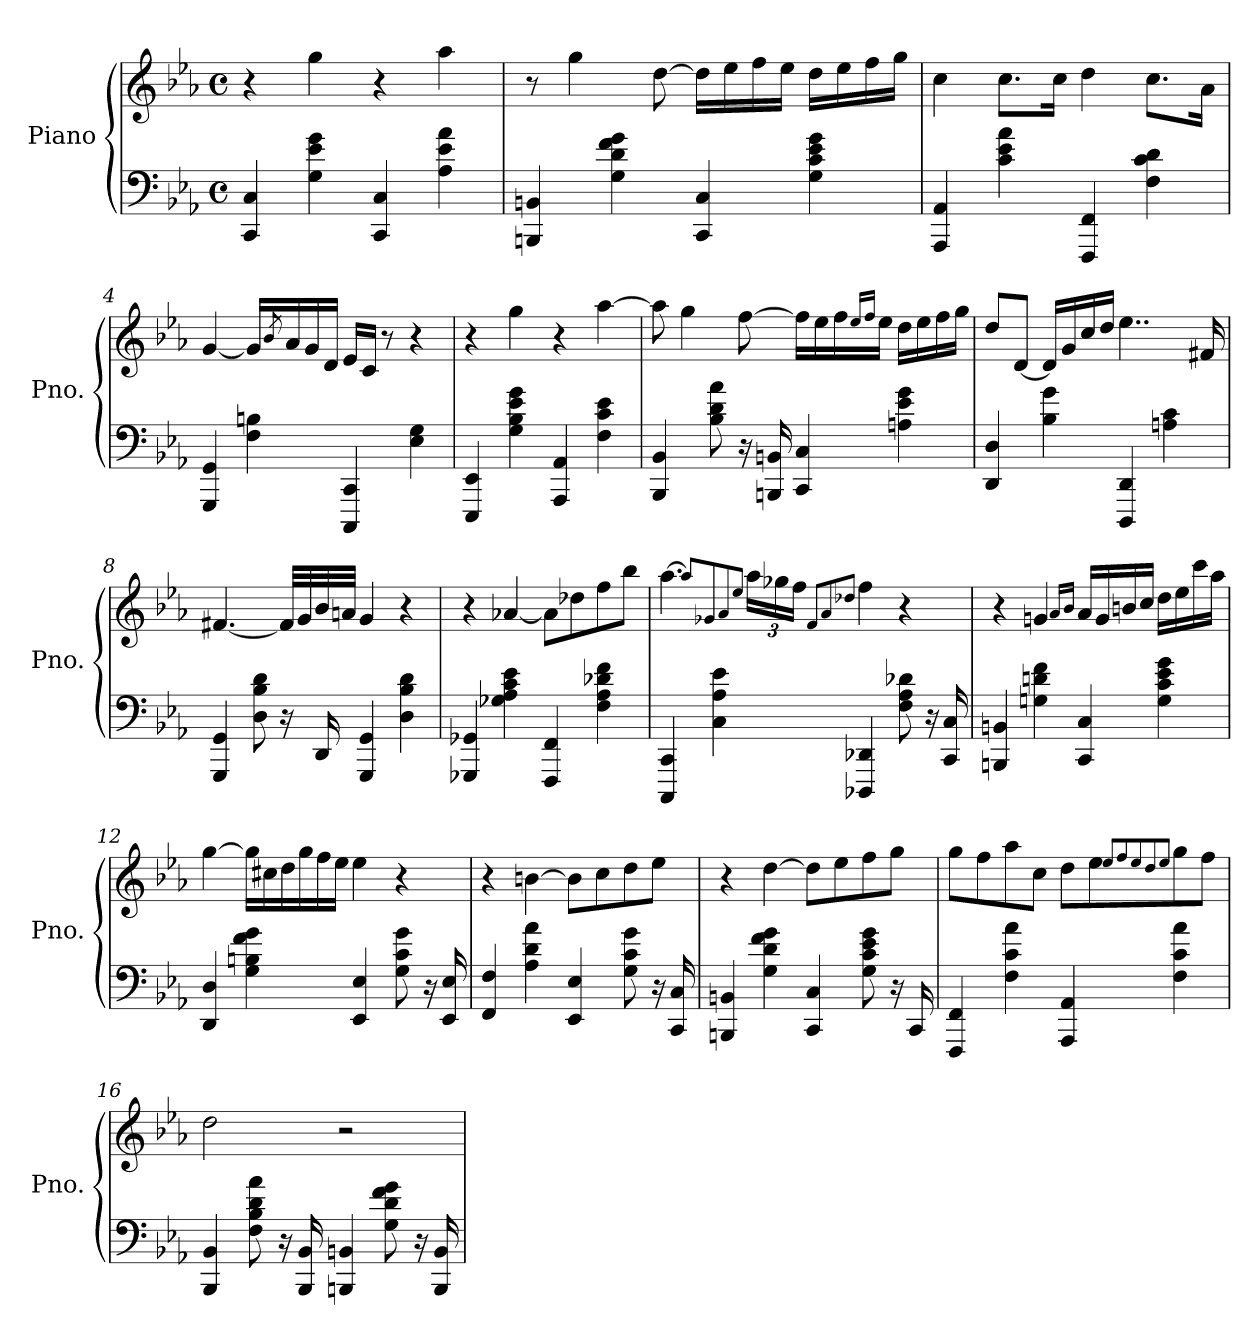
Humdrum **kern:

**kern	**kern
*part1	*part1
*staff2	*staff1
*I"Piano	*
*I'Pno.	*
*clefF4	*clefG2
*k[b-e-a-]	*k[b-e-a-]
*M4/4	*M4/4
*met(c)	*met(c)
*MM50	*MM50
=1	=1
4CC/ 4C/	4r
4G\ 4e-\ 4g\	4gg\
4CC/ 4C/	4r
4A-\ 4e-\ 4a-\	4aa-\
=2	=2
4BBBn/ 4BBn/	8r
.	4gg\
4G\ 4d\ 4f\ 4g\	.
.	[8dd\
4CC/ 4C/	16dd\LL]
.	16ee-\
.	16ff\
.	16ee-\JJ
4G\ 4c\ 4e-\ 4g\	16dd\LL
.	16ee-\
.	16ff\
.	16gg\JJ
=3	=3
4AAA-/ 4AA-/	4cc\
4c\ 4e-\ 4a-\	8.cc\L
.	16cc\Jk
4FFF/ 4FF/	4dd\
4F\ 4c\ 4d\	8.cc\L
.	16a-\Jk
=4	=4
4GGG/ 4GG/	[4g/
4F\ 4Bn\	16g/LL]
.	8qb-/
.	16a-/
.	16g/
.	16d/JJ
4CCC/ 4CC/	16e-/LL
.	16c/JJ
.	8r
4E-\ 4G\	4r
=5	=5
4EEE-/ 4EE-/	4r
4G\ 4B-\ 4e-\ 4g\	4gg\
4AAA-/ 4AA-/	4r
4F\ 4c\ 4e-\	[4aa-\
!!LO:LB:g=z
=6	=6
4BBB-/ 4BB-/	8aa-\]
.	4gg\
8B-\ 8d\ 8a-\	.
16r	[8ff\
16BBBn/ 16BBn/	.
4CC/ 4C/	16ff\LL]
.	16ee-\
.	16ff\
.	16qee-/LL
.	16qff/JJ
.	16ee-\JJ
4An\ 4e-\ 4g\	16dd\LL
.	16ee-\
.	16ff\
.	16gg\JJ
=7	=7
4DD/ 4D/	8dd/L
.	[8d/J
4B-\ 4g\	16d/LL]
.	16g/
.	16cc/
.	16dd/JJ
4DDD/ 4DD/	4..ee-\
4An\ 4c\	.
.	16f#X/
=8	=8
4GGG/ 4GG/	[4.f#X/
8D\ 8B-\ 8d\	.
16r	32f#/LLL]
.	32g/
16DD/	32b-/
.	32an/JJJ
4GGG/ 4GG/	4g/
4D\ 4B-\ 4d\	4r
=9	=9
4GGG-X/ 4GG-X/	4r
4G-X\ 4A-\ 4c\ 4e-\	[4a-X/
4FFF/ 4FF/	8a-\L]
.	8dd-X\
4F\ 4A-\ 4d-X\ 4f\	8ff\
.	8bb-\J
!!LO:LB:g=z
=10	=10
4CCC/ 4CC/	[4.aa-\
4C\ 4A-\ 4e-\	.
.	8qaa-/L]
.	8qg-X/
.	8qa-/
.	8qee-/J
*	*Xbrackettup
.	24aa-\LL
.	24gg-X\
.	24ff\JJ
.	8qf/L
.	8qa-/
.	8qdd-X/J
4DDD-X/ 4DD-X/	4ff\
8F\ 8A-\ 8d-X\	4r
16r	.
16CC/ 16C/	.
=11	=11
4BBBn/ 4BBn/	4r
4Gn\ 4dn\ 4f\	4gn/
.	16qa-/LL
.	16qb-/JJ
4CC/ 4C/	16a-/LL
.	16g/
.	16bn/
.	16cc/JJ
4G\ 4c\ 4e-\ 4g\	16dd\LL
.	16ee-\
.	16ccc\
.	16aa-\JJ
=12	=12
4DD/ 4D/	[4gg\
*	*Xtuplet
4G\ 4Bn\ 4f\ 4g\	24gg\LL]
.	24cc#X\
.	24dd\
.	24gg\
.	24ff\
.	24ee-\JJ
4EE-/ 4E-/	4ee-\
8G\ 8c\ 8g\	4r
16r	.
16EE-/ 16E-/	.
!!LO:LB:g=z
=13	=13
4FF/ 4F/	4r
4A-\ 4d\ 4a-\	[4bn\
4EE-/ 4E-/	8b\L]
.	8cc\
8G\ 8c\ 8g\	8dd\
16r	8ee-\J
16CC/ 16C/	.
=14	=14
4BBBn/ 4BBn/	4r
4G\ 4d\ 4f\ 4g\	[4dd\
4CC/ 4C/	8dd\L]
.	8ee-\
8G\ 8c\ 8e-\ 8g\	8ff\
16r	8gg\J
16CC/	.
=15	=15
4FFF/ 4FF/	8gg\L
.	8ff\
4F\ 4c\ 4a-\	8aa-\
.	8cc\J
4AAA-/ 4AA-/	8dd\L
.	8ee-\
.	8qee-/L
.	8qff/
.	8qee-/
.	8qdd/
.	8qee-/J
4F\ 4c\ 4a-\	8gg\
.	8ff\J
=16	=16
4BBB-/ 4BB-/	2dd\
8F\ 8B-\ 8d\ 8a-\	.
16r	.
16BBB-/ 16BB-/	.
4BBBn/ 4BBn/	2r
8G\ 8d\ 8f\ 8g\	.
16r	.
16BBB/ 16BB/	.
=	=
*-	*-
